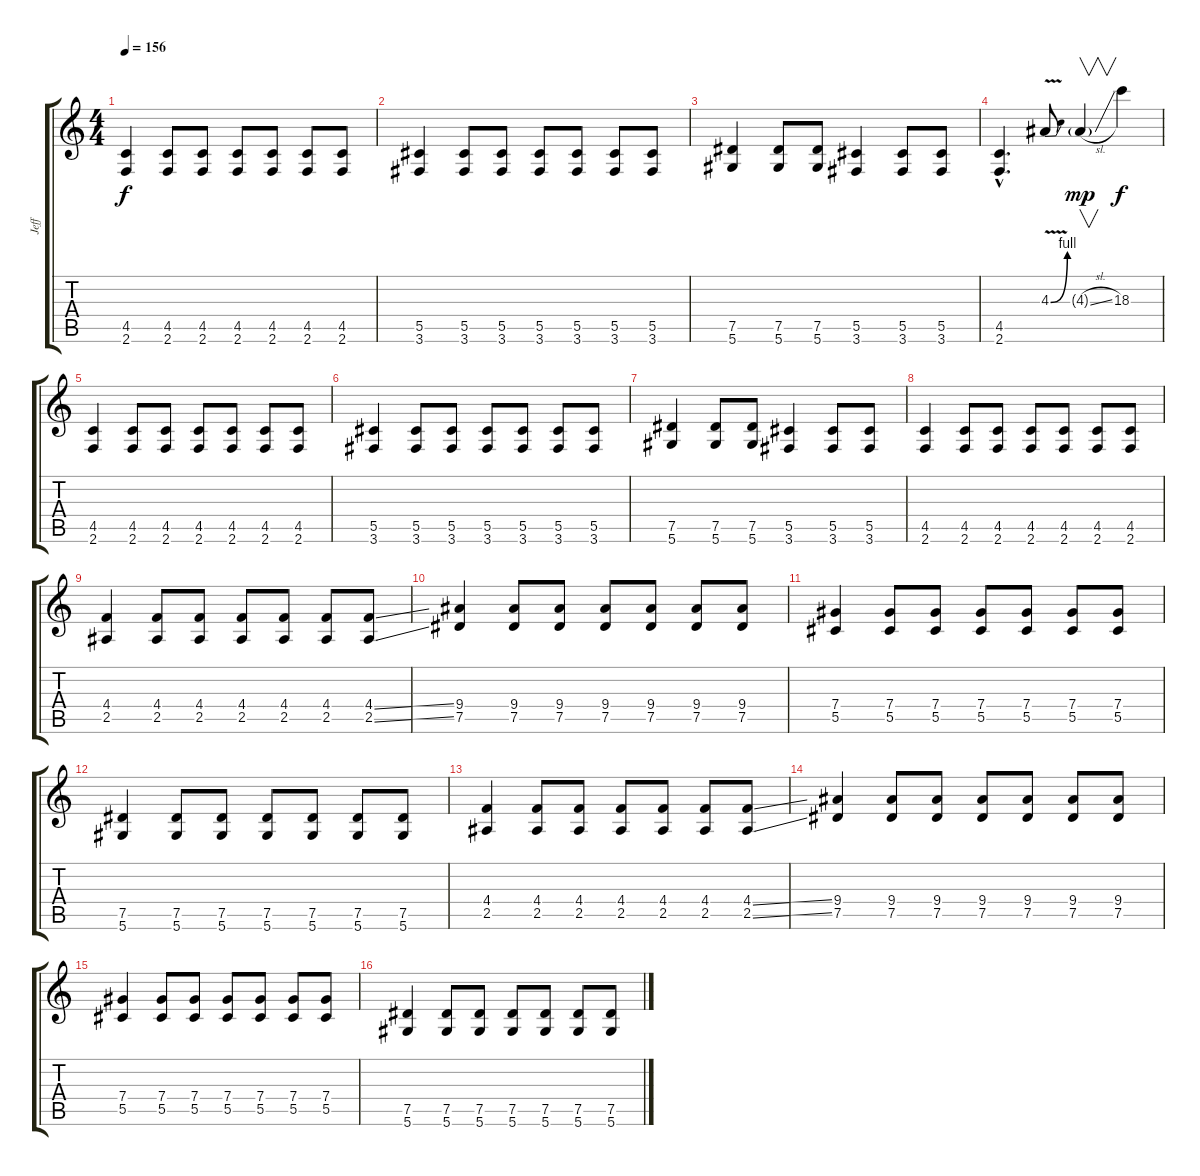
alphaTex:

\track ("Jeff" "Jeff") {instrument distortionguitar}
\staff {score tabs}
\tuning (Eb4 Bb3 Gb3 Db3 Ab2 Eb2) {hide}
\ts (4 4)
\tempo 156
\clef g2
\ks c
(4.5 2.6).4{dy f} (4.5 2.6).8 (4.5 2.6).8 (4.5 2.6).8 (4.5 2.6).8 (4.5 2.6).8 (4.5 2.6).8 |
(5.5 3.6).4 (5.5 3.6).8 (5.5 3.6).8 (5.5 3.6).8 (5.5 3.6).8 (5.5 3.6).8 (5.5 3.6).8 |
(7.5 5.6).4 (7.5 5.6).8 (7.5 5.6).8 (5.5 3.6).4 (5.5 3.6).8 (5.5 3.6).8 |
(4.5{hac} 2.6{hac}).4{d} 4.3{be (bend 0 0 60 4) v}.8 4.3{sl g}.4{v dy mp} 18.3.4{dy f} |
(4.5 2.6).4 (4.5 2.6).8 (4.5 2.6).8 (4.5 2.6).8 (4.5 2.6).8 (4.5 2.6).8 (4.5 2.6).8 |
(5.5 3.6).4 (5.5 3.6).8 (5.5 3.6).8 (5.5 3.6).8 (5.5 3.6).8 (5.5 3.6).8 (5.5 3.6).8 |
(7.5 5.6).4 (7.5 5.6).8 (7.5 5.6).8 (5.5 3.6).4 (5.5 3.6).8 (5.5 3.6).8 |
(4.5 2.6).4 (4.5 2.6).8 (4.5 2.6).8 (4.5 2.6).8 (4.5 2.6).8 (4.5 2.6).8 (4.5 2.6).8 |
(4.4 2.5).4 (4.4 2.5).8 (4.4 2.5).8 (4.4 2.5).8 (4.4 2.5).8 (4.4 2.5).8 (4.4{ss} 2.5{ss}).8 |
(9.4 7.5).4 (9.4 7.5).8 (9.4 7.5).8 (9.4 7.5).8 (9.4 7.5).8 (9.4 7.5).8 (9.4 7.5).8 |
(7.4 5.5).4 (7.4 5.5).8 (7.4 5.5).8 (7.4 5.5).8 (7.4 5.5).8 (7.4 5.5).8 (7.4 5.5).8 |
(7.5 5.6).4 (7.5 5.6).8 (7.5 5.6).8 (7.5 5.6).8 (7.5 5.6).8 (7.5 5.6).8 (7.5 5.6).8 |
(4.4 2.5).4 (4.4 2.5).8 (4.4 2.5).8 (4.4 2.5).8 (4.4 2.5).8 (4.4 2.5).8 (4.4{ss} 2.5{ss}).8 |
(9.4 7.5).4 (9.4 7.5).8 (9.4 7.5).8 (9.4 7.5).8 (9.4 7.5).8 (9.4 7.5).8 (9.4 7.5).8 |
(7.4 5.5).4 (7.4 5.5).8 (7.4 5.5).8 (7.4 5.5).8 (7.4 5.5).8 (7.4 5.5).8 (7.4 5.5).8 |
(7.5 5.6).4 (7.5 5.6).8 (7.5 5.6).8 (7.5 5.6).8 (7.5 5.6).8 (7.5 5.6).8 (7.5 5.6).8
